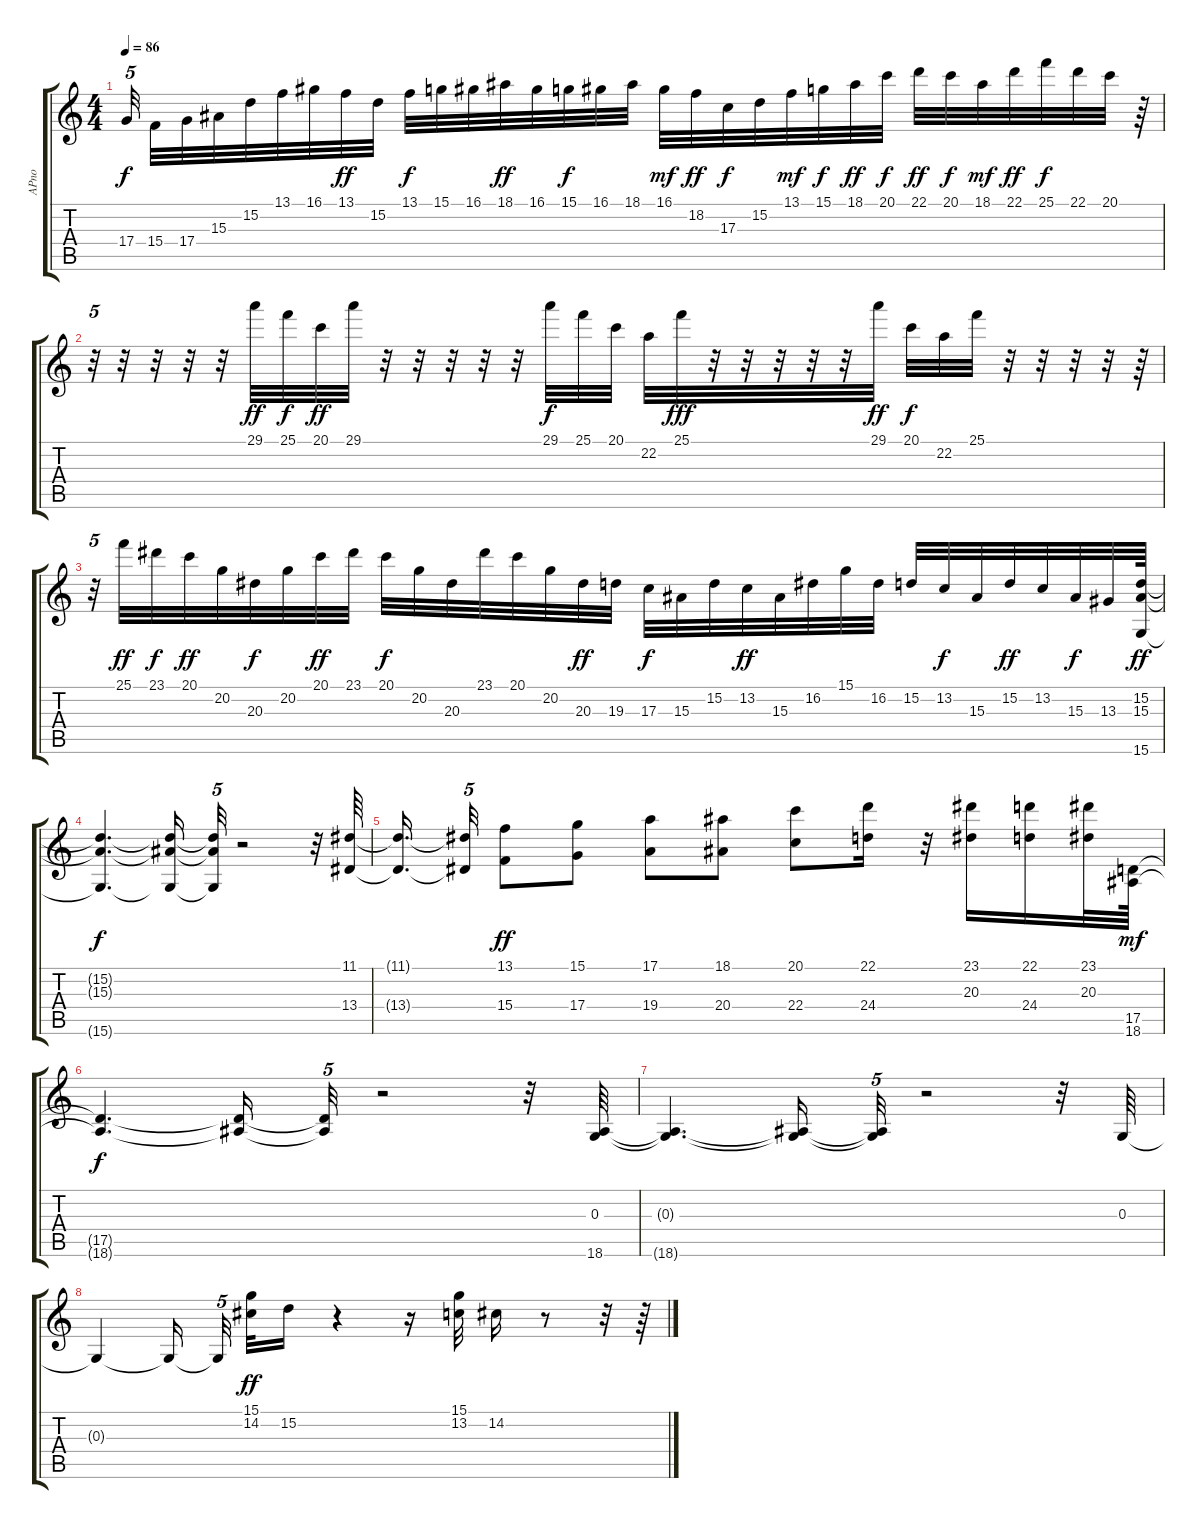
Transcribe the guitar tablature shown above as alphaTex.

\track ("APno" "APno") {instrument acousticgrandpiano}
\staff {score tabs}
\tuning (E4 B3 G3 D3 A2 E2) {hide}
\ts (4 4)
\tempo 86
\clef g2
\ks c
17.4{t}.32{tu (5 4) dy f beam splitsecondary} 15.4.32 17.4.32 15.3.32 15.2.32 13.1.32 16.1.32 13.1.32{dy ff} 15.2.32 13.1.32{dy f} 15.1.32 16.1.32 18.1.32{dy ff} 16.1.32 15.1.32{dy f} 16.1.32 18.1.32 16.1.32{dy mf} 18.2.32{dy ff} 17.3.32{dy f} 15.2.32 13.1.32{dy mf} 15.1.32{dy f} 18.1.32{dy ff} 20.1.32{dy f} 22.1.32{dy ff} 20.1.32{dy f} 18.1.32{dy mf} 22.1.32{dy ff} 25.1.32{dy f} 22.1.32 20.1.32 r.64 |
r.32{tu (5 4)} r.32 r.32 r.32 r.32 29.1.32{dy ff} 25.1.32{dy f} 20.1.32{dy ff} 29.1.32 r.32 r.32 r.32 r.32 r.32 29.1.32{dy f} 25.1.32 20.1.32 22.2.32 25.1.32{dy fff} r.32 r.32 r.32 r.32 r.32 29.1.32{dy ff} 20.1.32{dy f} 22.2.32 25.1.32 r.32 r.32 r.32 r.32 r.64 |
r.32{tu (5 4)} 25.1.32{dy ff volume 9} 23.1.32{dy f} 20.1.32{dy ff} 20.2.32 20.3.32{dy f} 20.2.32 20.1.32{dy ff} 23.1.32 20.1.32{dy f} 20.2.32 20.3.32 23.1.32 20.1.32 20.2.32 20.3.32{dy ff} 19.3.32 17.3.32{dy f} 15.3.32 15.2.32 13.2.32{dy ff} 15.3.32 16.2.32 15.1.32 16.2.32 15.2.32 13.2.32{dy f} 15.3.32 15.2.32{dy ff} 13.2.32 15.3.32{dy f} 13.3.32 (15.2 15.3 15.6).64{dy ff volume 10} |
(15.2{t} 15.3{t} 15.6{t}).4{d dy f} (15.2{t} 15.3{t} 15.6{t}).16 (15.2{t} 15.3{t} 15.6{t}).32{tu (5 4)} r.2 r.32 (11.1 13.4).64{volume 10} |
(11.1{t} 13.4{t}).16{d beam splitsecondary} (11.1{t} 13.4{t}).32{tu (5 4)} (13.1 15.4).8{dy ff} (15.1 17.4).8 (17.1 19.4).8 (18.1 20.4).8 (20.1 22.4).8 (22.1 24.4).16 r.32 (23.1 20.3).16 (22.1 24.4).16 (23.1 20.3).32 (17.5 18.6).64{dy mf} |
(17.5{t} 18.6{t}).4{d dy f} (17.5{t} 18.6{t}).16 (17.5{t} 18.6{t}).32{tu (5 4)} r.2 r.32 (0.3 18.6).64{volume 11} |
(0.3{t} 18.6{t}).4{d} (0.3{t} 18.6{t}).16 (0.3{t} 18.6{t}).32{tu (5 4)} r.2 r.32 0.3.64 |
0.3{t}.4 0.3{t}.16{beam splitsecondary} 0.3{t}.32{tu (5 4) beam splitsecondary} (15.1 14.2).32{dy ff} 15.2.16 r.4 r.16 (15.1 13.2).32 14.2.16 r.8 r.32 r.64
